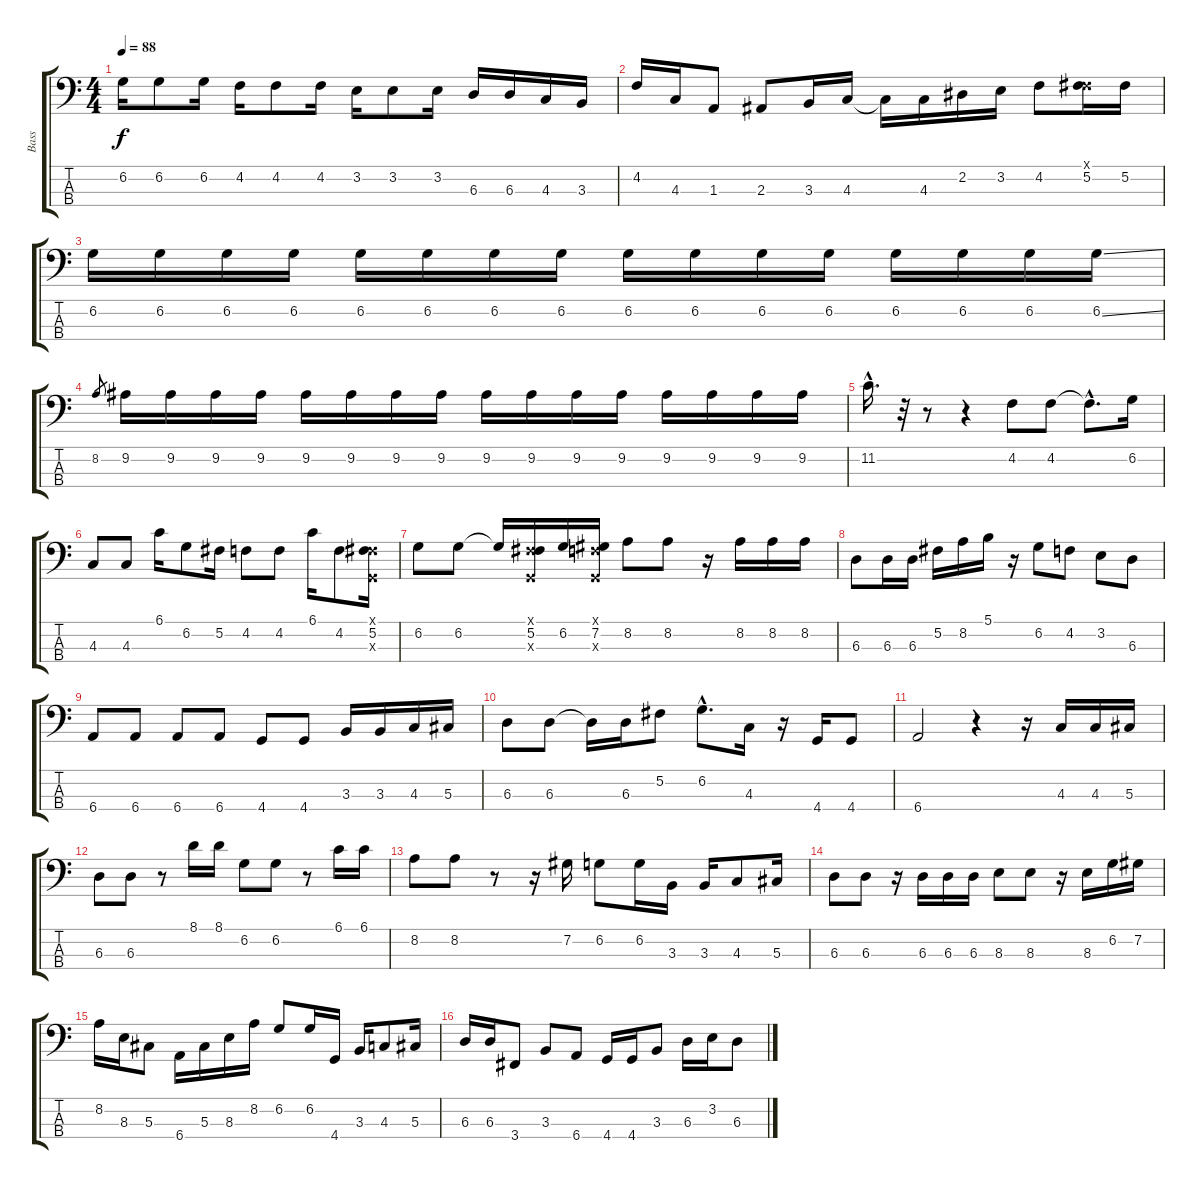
\track ("Bass" "Bass") {instrument electricbassfinger}
\staff {score tabs}
\tuning (Gb2 Db2 Ab1 Eb1) {hide}
\ts (4 4)
\tempo 88
\clef f4
\ks c
6.2.16{dy f} 6.2.8 6.2.16 4.2.16 4.2.8 4.2.16 3.2.16 3.2.8 3.2.16 6.3.16 6.3.16 4.3.16 3.3.16 |
4.2.16 4.3.16 1.3.8 2.3.8 3.3.16 4.3.16 4.3{t}.16 4.3.16 2.2.16 3.2.16 4.2.8 (-1.1{x} 5.2).16 5.2.16 |
6.2.16 6.2.16 6.2.16 6.2.16 6.2.16 6.2.16 6.2.16 6.2.16 6.2.16 6.2.16 6.2.16 6.2.16 6.2.16 6.2.16 6.2.16 6.2{ss}.16 |
8.2.8{gr} 9.2.16 9.2.16 9.2.16 9.2.16 9.2.16 9.2.16 9.2.16 9.2.16 9.2.16 9.2.16 9.2.16 9.2.16 9.2.16 9.2.16 9.2.16 9.2.16 |
11.2{hac}.16{d} r.32 r.8 r.4 4.2.8 4.2.8 4.2{hac t}.8{d} 6.2.16 |
4.3.8 4.3.8 6.1.16 6.2.8 5.2.16 4.2.8 4.2.8 6.1.16 4.2.8 (-1.1{x} 5.2 -1.3{x}).16 |
6.2.8 6.2.8 6.2{t}.16 (-1.1{x} 5.2 -1.3{x}).16 6.2.16 (-1.1{x} 7.2 -1.3{x}).16 8.2.8 8.2.8 r.16 8.2.16 8.2.16 8.2.16 |
6.3.8 6.3.16 6.3.16 5.2.16 8.2.16 5.1.16 r.16 6.2.8 4.2.8 3.2.8 6.3.8 |
6.4.8 6.4.8 6.4.8 6.4.8 4.4.8 4.4.8 3.3.16 3.3.16 4.3.16 5.3.16 |
6.3.8 6.3.8 6.3{t}.16 6.3.16 5.2.8 6.2{hac}.8{d} 4.3.16 r.16 4.4.16 4.4.8 |
6.4.2 r.4 r.16 4.3.16 4.3.16 5.3.16 |
6.3.8 6.3.8 r.8 8.1.16 8.1.16 6.2.8 6.2.8 r.8 6.1.16 6.1.16 |
8.2.8 8.2.8 r.8 r.16 7.2.16 6.2.8 6.2.16 3.3.16 3.3.16 4.3.8 5.3.16 |
6.3.8 6.3.8 r.16 6.3.16 6.3.16 6.3.16 8.3.8 8.3.8 r.16 8.3.16 6.2.16 7.2.16 |
8.2.16 8.3.16 5.3.8 6.4.16 5.3.16 8.3.16 8.2.16 6.2.8 6.2.16 4.4.16 3.3.16 4.3.8 5.3.16 |
6.3.16 6.3.16 3.4.8 3.3.8 6.4.8 4.4.16 4.4.16 3.3.8 6.3.16 3.2.16 6.3.8
